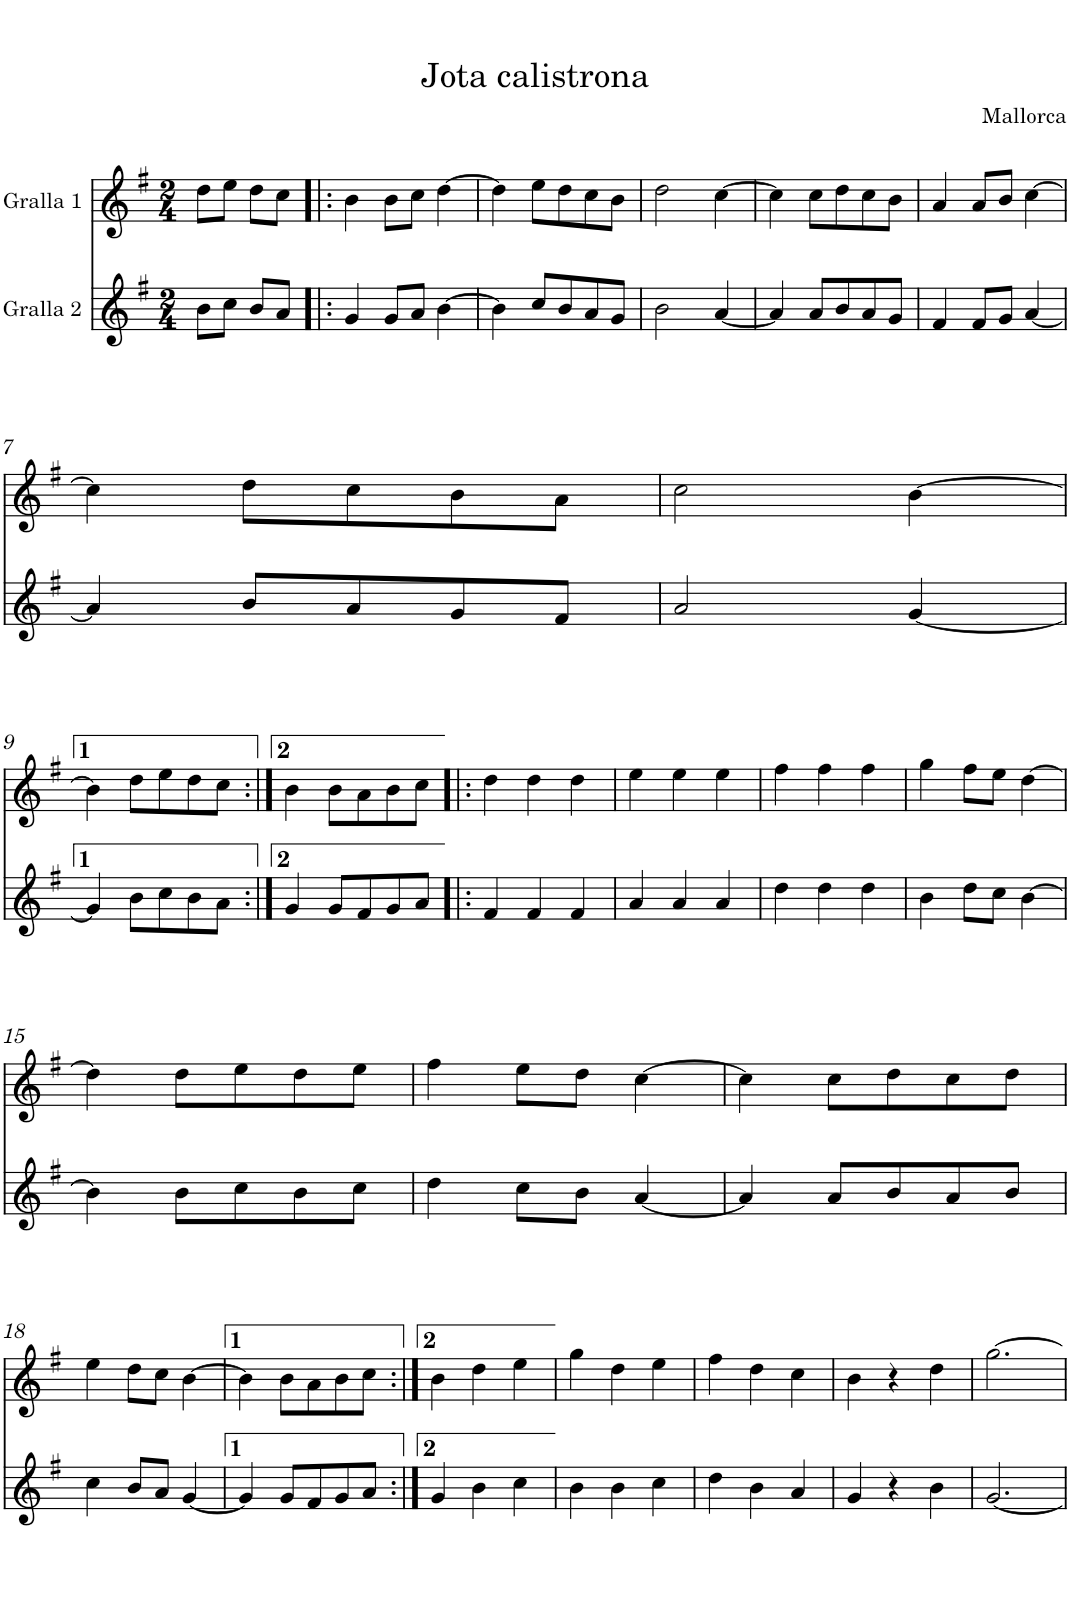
**kern	**kern
*part2	*part1
*staff2	*staff1
*I"Gralla 2	*I"Gralla 1
*clefG2	*clefG2
*k[f#]	*k[f#]
*M2/4	*M2/4
=1	=1
8b\L	8dd\L
8cc\J	8ee\J
8b/L	8dd\L
8a/J	8cc\J
=2!|:	=2!|:
4g/	4b\
8g/L	8b\L
8a/J	8cc\J
[4b\	[4dd\
=3	=3
4b\]	4dd\]
8cc/L	8ee\L
8b/	8dd\
8a/	8cc\
8g/J	8b\J
=4	=4
2b\	2dd\
[4a/	[4cc\
=5	=5
4a/]	4cc\]
8a/L	8cc\L
8b/	8dd\
8a/	8cc\
8g/J	8b\J
=6	=6
4f#/	4a/
8f#/L	8a/L
8g/J	8b/J
[4a/	[4cc\
!!LO:LB:g=z
=7	=7
4a/]	4cc\]
8b/L	8dd\L
8a/	8cc\
8g/	8b\
8f#/J	8a\J
=8	=8
2a/	2cc\
[4g/	[4b\
!!LO:LB:g=z
=9	=9
4g/]	4b\]
8b\L	8dd\L
8cc\	8ee\
8b\	8dd\
8a\J	8cc\J
=10:|!	=10:|!
4g/	4b\
8g/L	8b\L
8f#/	8a\
8g/	8b\
8a/J	8cc\J
=11!|:	=11!|:
4f#/	4dd\
4f#/	4dd\
4f#/	4dd\
=12	=12
4a/	4ee\
4a/	4ee\
4a/	4ee\
=13	=13
4dd\	4ff#\
4dd\	4ff#\
4dd\	4ff#\
=14	=14
4b\	4gg\
8dd\L	8ff#\L
8cc\J	8ee\J
[4b\	[4dd\
!!LO:LB:g=z
=15	=15
4b\]	4dd\]
8b\L	8dd\L
8cc\	8ee\
8b\	8dd\
8cc\J	8ee\J
=16	=16
4dd\	4ff#\
8cc\L	8ee\L
8b\J	8dd\J
[4a/	[4cc\
=17	=17
4a/]	4cc\]
8a/L	8cc\L
8b/	8dd\
8a/	8cc\
8b/J	8dd\J
!!LO:LB:g=z
=18	=18
4cc\	4ee\
8b/L	8dd\L
8a/J	8cc\J
[4g/	[4b\
=19	=19
4g/]	4b\]
8g/L	8b\L
8f#/	8a\
8g/	8b\
8a/J	8cc\J
=20:|!	=20:|!
4g/	4b\
4b\	4dd\
4cc\	4ee\
=21	=21
4b\	4gg\
4b\	4dd\
4cc\	4ee\
=22	=22
4dd\	4ff#\
4b\	4dd\
4a/	4cc\
=23	=23
4g/	4b\
4r	4r
4b\	4dd\
=24	=24
[2g/	[2gg\
=25	=25
4g/_	4gg\_
=	=
*-	*-
